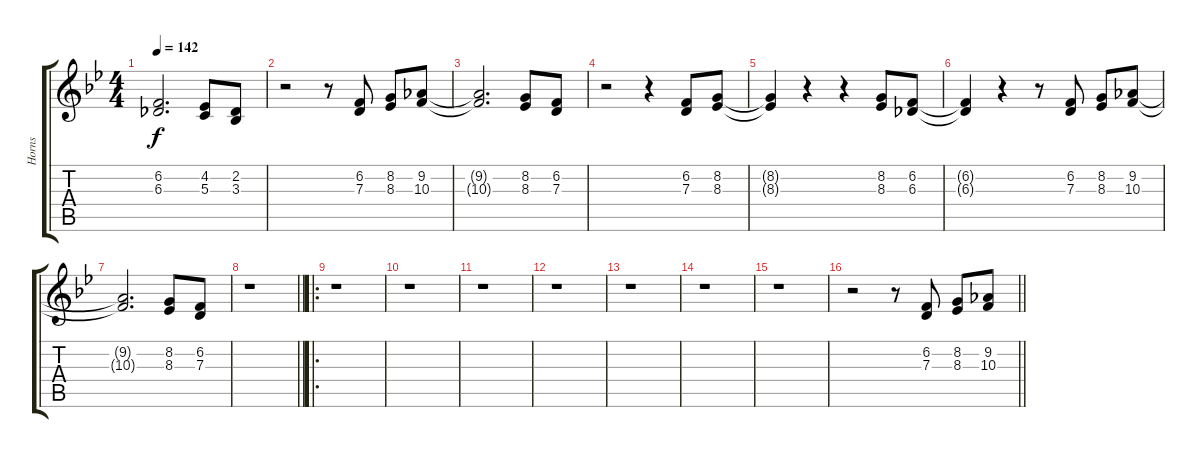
\track ("Horns" "Horns") {instrument brasssection}
\staff {score tabs}
\tuning (E4 B3 G3 D3 A2 E2) {hide}
\ts (4 4)
\tempo 142
\clef g2
\ks bb
(6.2{t} 6.3{t}).2{d dy f} (4.2 5.3).8 (2.2 3.3).8 |
r.2 r.8 (6.2 7.3).8 (8.2 8.3).8 (9.2 10.3).8 |
(9.2{t} 10.3{t}).2{d} (8.2 8.3).8 (6.2 7.3).8 |
r.2 r.4 (6.2 7.3).8 (8.2 8.3).8 |
(8.2{t} 8.3{t}).4 r.4 r.4 (8.2 8.3).8 (6.2 6.3).8 |
(6.2{t} 6.3{t}).4 r.4 r.8 (6.2 7.3).8 (8.2 8.3).8 (9.2 10.3).8 |
(9.2{t} 10.3{t}).2{d} (8.2 8.3).8 (6.2 7.3).8 |
\barLineRight lightlight
r.1 |
\ro
r.1 |
r.1 |
r.1 |
r.1 |
r.1 |
r.1 |
r.1 |
\barLineRight lightlight
r.2 r.8 (6.2 7.3).8 (8.2 8.3).8 (9.2 10.3).8
